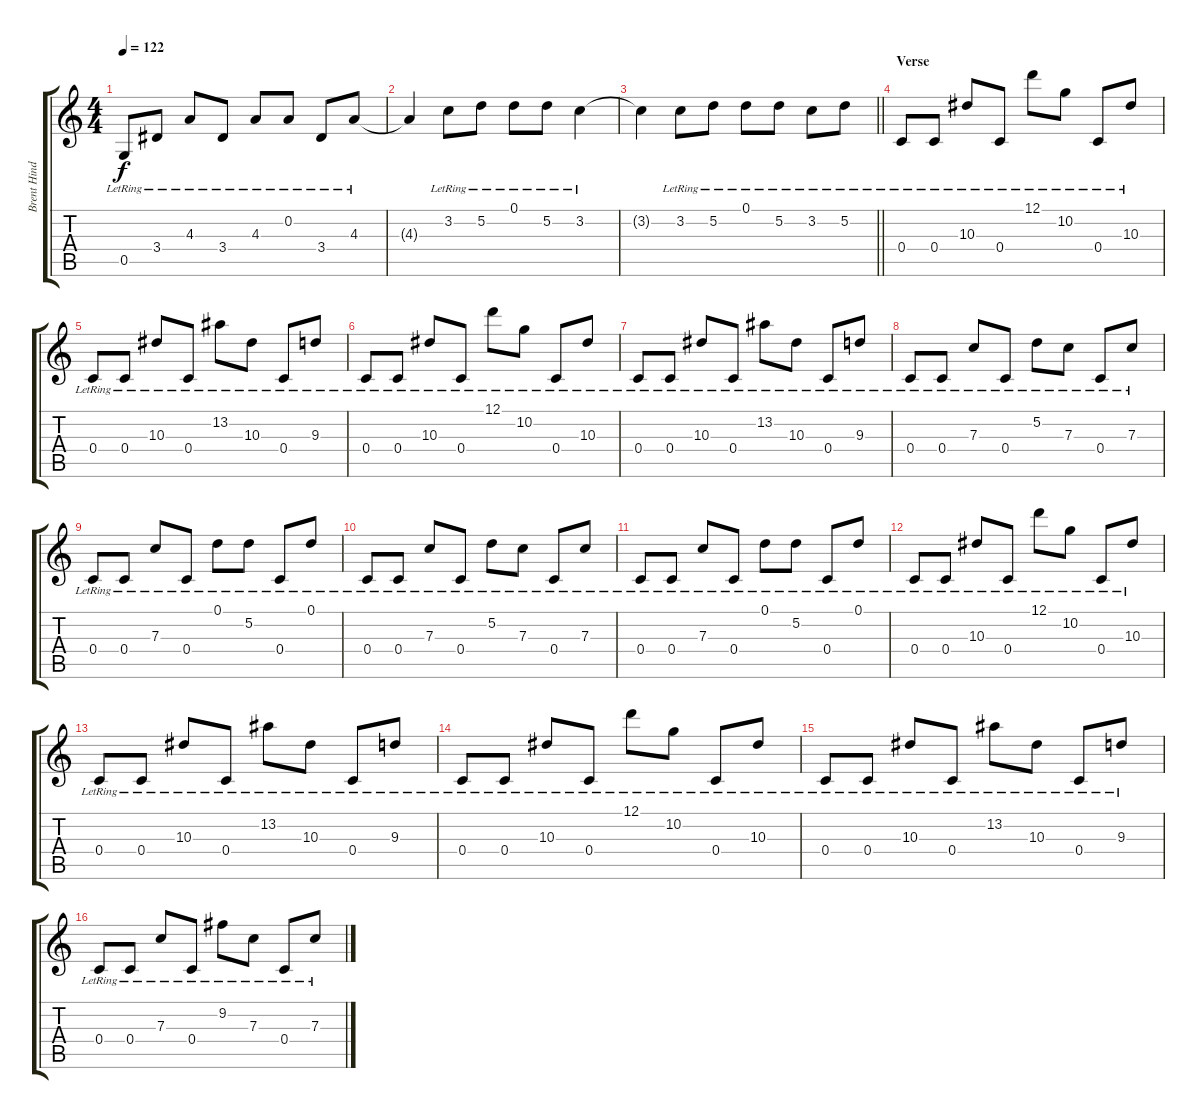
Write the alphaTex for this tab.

\track ("Brent Hinds" "Brent Hind") {instrument overdrivenguitar}
\staff {score tabs}
\tuning (D4 A3 F3 C3 G2 D2) {hide}
\ts (4 4)
\tempo 122
\clef g2
\ks c
0.5{lr}.8{dy f} 3.4{lr}.8 4.3{lr}.8 3.4{lr}.8 4.3{lr}.8 0.2{lr}.8 3.4{lr}.8 4.3{lr}.8 |
4.3{t}.4 3.2{lr}.8 5.2{lr}.8 0.1{lr}.8 5.2{lr}.8 3.2{lr}.4 |
\barLineRight lightlight
3.2{t}.4 3.2{lr}.8 5.2{lr}.8 0.1{lr}.8 5.2{lr}.8 3.2{lr}.8 5.2{lr}.8 |
\section ("" "Verse")
0.4{lr}.8 0.4{lr}.8 10.3{lr}.8 0.4{lr}.8 12.1{lr}.8 10.2{lr}.8 0.4{lr}.8 10.3{lr}.8 |
0.4{lr}.8 0.4{lr}.8 10.3{lr}.8 0.4{lr}.8 13.2{lr}.8 10.3{lr}.8 0.4{lr}.8 9.3{lr}.8 |
0.4{lr}.8 0.4{lr}.8 10.3{lr}.8 0.4{lr}.8 12.1{lr}.8 10.2{lr}.8 0.4{lr}.8 10.3{lr}.8 |
0.4{lr}.8 0.4{lr}.8 10.3{lr}.8 0.4{lr}.8 13.2{lr}.8 10.3{lr}.8 0.4{lr}.8 9.3{lr}.8 |
0.4{lr}.8 0.4{lr}.8 7.3{lr}.8 0.4{lr}.8 5.2{lr}.8 7.3{lr}.8 0.4{lr}.8 7.3{lr}.8 |
0.4{lr}.8 0.4{lr}.8 7.3{lr}.8 0.4{lr}.8 0.1{lr}.8 5.2{lr}.8 0.4{lr}.8 0.1{lr}.8 |
0.4{lr}.8 0.4{lr}.8 7.3{lr}.8 0.4{lr}.8 5.2{lr}.8 7.3{lr}.8 0.4{lr}.8 7.3{lr}.8 |
0.4{lr}.8 0.4{lr}.8 7.3{lr}.8 0.4{lr}.8 0.1{lr}.8 5.2{lr}.8 0.4{lr}.8 0.1{lr}.8 |
0.4{lr}.8 0.4{lr}.8 10.3{lr}.8 0.4{lr}.8 12.1{lr}.8 10.2{lr}.8 0.4{lr}.8 10.3{lr}.8 |
0.4{lr}.8 0.4{lr}.8 10.3{lr}.8 0.4{lr}.8 13.2{lr}.8 10.3{lr}.8 0.4{lr}.8 9.3{lr}.8 |
0.4{lr}.8 0.4{lr}.8 10.3{lr}.8 0.4{lr}.8 12.1{lr}.8 10.2{lr}.8 0.4{lr}.8 10.3{lr}.8 |
0.4{lr}.8 0.4{lr}.8 10.3{lr}.8 0.4{lr}.8 13.2{lr}.8 10.3{lr}.8 0.4{lr}.8 9.3{lr}.8 |
0.4{lr}.8 0.4{lr}.8 7.3{lr}.8 0.4{lr}.8 9.2{lr}.8 7.3{lr}.8 0.4{lr}.8 7.3{lr}.8
